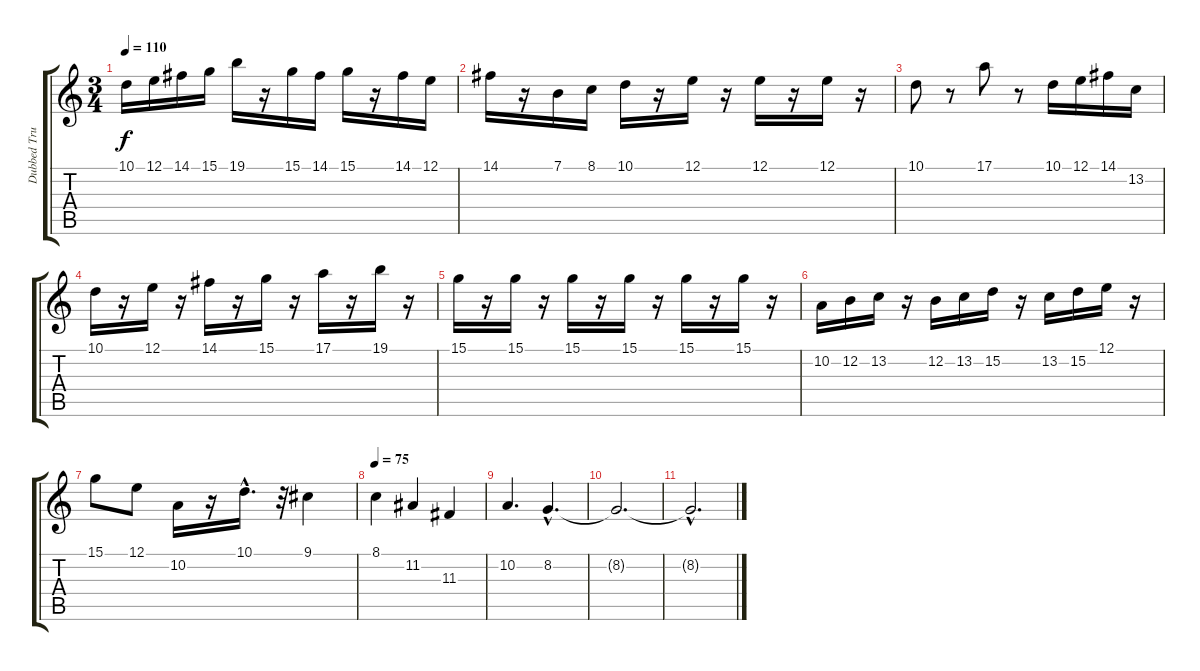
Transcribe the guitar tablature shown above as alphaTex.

\track ("Dubbed Trumpet" "Dubbed Tru") {instrument trumpet}
\staff {score tabs}
\tuning (E4 B3 G3 D3 A2 E2) {hide}
\ts (3 4)
\tempo 110
\clef g2
\ks c
10.1.16{dy f} 12.1.16 14.1.16 15.1.16 19.1.16 r.16 15.1.16 14.1.16 15.1.16 r.16 14.1.16 12.1.16 |
14.1.16 r.16 7.1.16 8.1.16 10.1.16 r.16 12.1.16 r.16 12.1.16 r.16 12.1.16 r.16 |
10.1.8 r.8 17.1.8 r.8 10.1.16 12.1.16 14.1.16 13.2.16 |
10.1.16 r.16 12.1.16 r.16 14.1.16 r.16 15.1.16 r.16 17.1.16 r.16 19.1.16 r.16 |
15.1.16 r.16 15.1.16 r.16 15.1.16 r.16 15.1.16 r.16 15.1.16 r.16 15.1.16 r.16 |
10.2.16{volume 8} 12.2.16 13.2.16 r.16 12.2.16 13.2.16 15.2.16 r.16 13.2.16 15.2.16 12.1.16 r.16 |
15.1.8{volume 16} 12.1.8 10.2.16 r.16 10.1{hac}.16{d} r.32 9.1.4 |
\tempo 75
8.1.4 11.2.4 11.3.4 |
10.2.4{d} 8.2{hac}.4{d} |
8.2{t}.2{d} |
8.2{hac t}.2{d}
